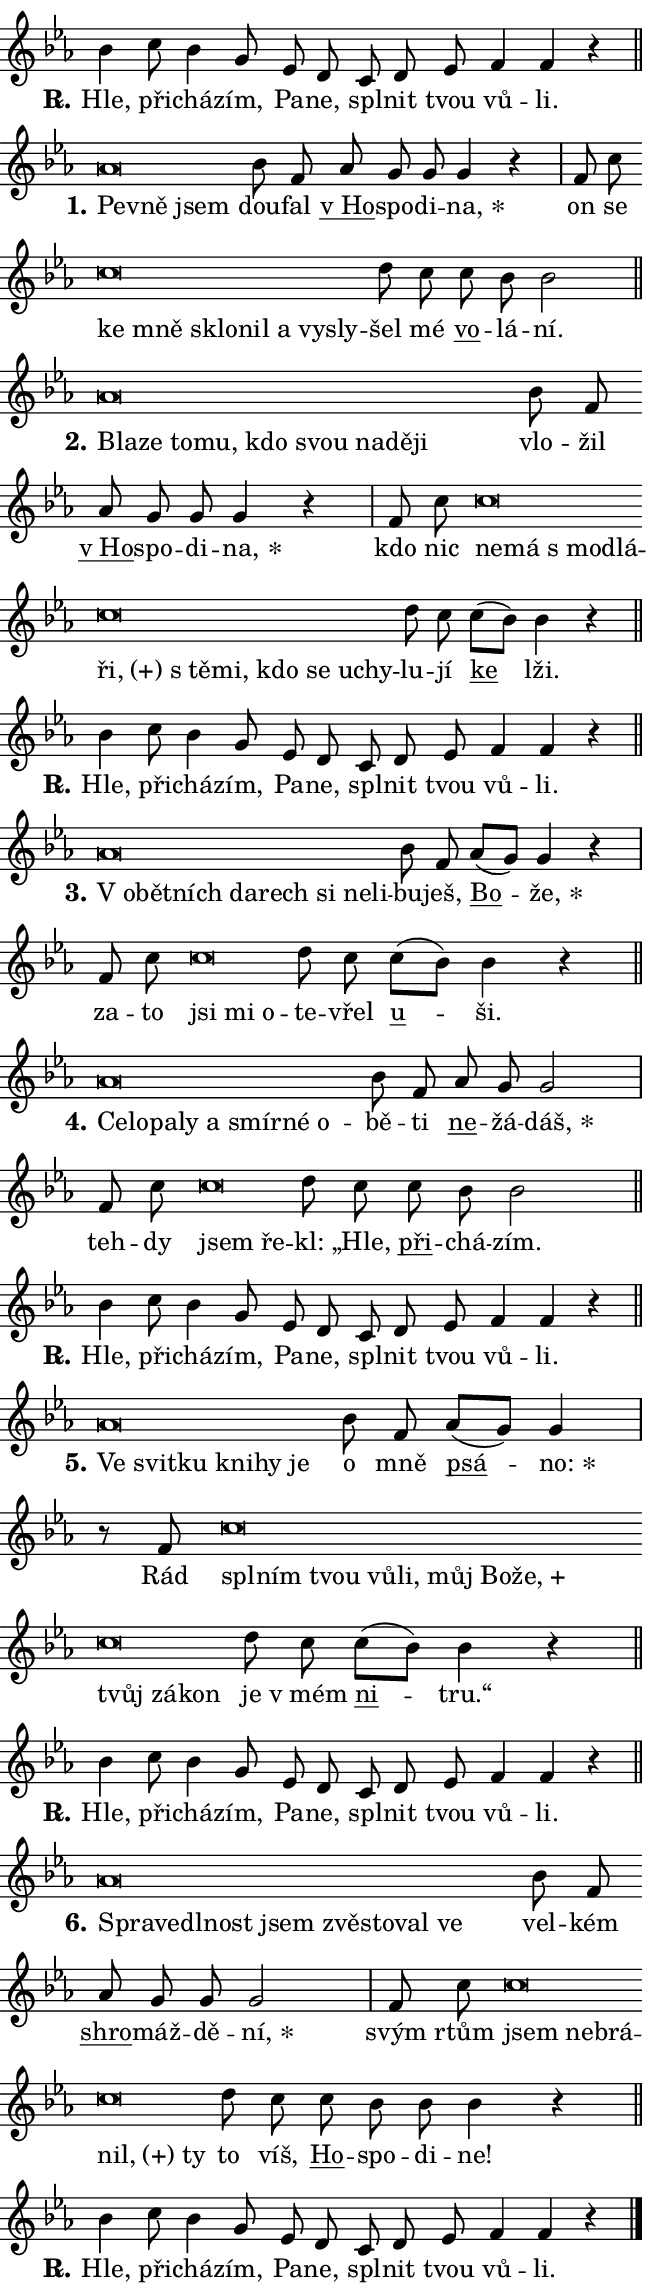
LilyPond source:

\version "2.24.0"
\header { tagline = "" }
\paper {
  indent = 0\cm
  top-margin = 0\cm
  right-margin = 0.13\cm % to fit lyric hyphens
  bottom-margin = 0\cm
  left-margin = 0\cm
  paper-width = 11\cm
  page-breaking = #ly:one-page-breaking
  system-system-spacing.basic-distance = #11
  score-system-spacing.basic-distance = #11
  ragged-last = ##f
}


%% Author: Thomas Morley
%% https://lists.gnu.org/archive/html/lilypond-user/2020-05/msg00002.html
#(define (line-position grob)
"Returns position of @var[grob} in current system:
   @code{'start}, if at first time-step
   @code{'end}, if at last time-step
   @code{'middle} otherwise
"
  (let* ((col (ly:item-get-column grob))
         (ln (ly:grob-object col 'left-neighbor))
         (rn (ly:grob-object col 'right-neighbor))
         (col-to-check-left (if (ly:grob? ln) ln col))
         (col-to-check-right (if (ly:grob? rn) rn col))
         (break-dir-left
           (and
             (ly:grob-property col-to-check-left 'non-musical #f)
             (ly:item-break-dir col-to-check-left)))
         (break-dir-right
           (and
             (ly:grob-property col-to-check-right 'non-musical #f)
             (ly:item-break-dir col-to-check-right))))
        (cond ((eqv? 1 break-dir-left) 'start)
              ((eqv? -1 break-dir-right) 'end)
              (else 'middle))))

#(define (tranparent-at-line-position vctor)
  (lambda (grob)
  "Relying on @code{line-position} select the relevant enry from @var{vctor}.
Used to determine transparency,"
    (case (line-position grob)
      ((end) (not (vector-ref vctor 0)))
      ((middle) (not (vector-ref vctor 1)))
      ((start) (not (vector-ref vctor 2))))))

noteHeadBreakVisibility =
#(define-music-function (break-visibility)(vector?)
"Makes @code{NoteHead}s transparent relying on @var{break-visibility}"
#{
  \override NoteHead.transparent =
    #(tranparent-at-line-position break-visibility)
#})

#(define delete-ledgers-for-transparent-note-heads
  (lambda (grob)
    "Reads whether a @code{NoteHead} is transparent.
If so this @code{NoteHead} is removed from @code{'note-heads} from
@var{grob}, which is supposed to be @code{LedgerLineSpanner}.
As a result ledgers are not printed for this @code{NoteHead}"
    (let* ((nhds-array (ly:grob-object grob 'note-heads))
           (nhds-list
             (if (ly:grob-array? nhds-array)
                 (ly:grob-array->list nhds-array)
                 '()))
           ;; Relies on the transparent-property being done before
           ;; Staff.LedgerLineSpanner.after-line-breaking is executed.
           ;; This is fragile ...
           (to-keep
             (remove
               (lambda (nhd)
                 (ly:grob-property nhd 'transparent #f))
               nhds-list)))
      ;; TODO find a better method to iterate over grob-arrays, similiar
      ;; to filter/remove etc for lists
      ;; For now rebuilt from scratch
      (set! (ly:grob-object grob 'note-heads)  '())
      (for-each
        (lambda (nhd)
          (ly:pointer-group-interface::add-grob grob 'note-heads nhd))
        to-keep))))

squashNotes = {
  \override NoteHead.X-extent = #'(-0.2 . 0.2)
  \override NoteHead.Y-extent = #'(-0.75 . 0)
  \override NoteHead.stencil =
    #(lambda (grob)
       (let ((pos (ly:grob-property grob 'staff-position)))
         (begin
           (if (< pos -7) (display "ERROR: Lower brevis then expected\n") (display ""))
           (if (<= pos -6) ly:text-interface::print ly:note-head::print))))
}
unSquashNotes = {
  \revert NoteHead.X-extent
  \revert NoteHead.Y-extent
  \revert NoteHead.stencil
}

hideNotes = \noteHeadBreakVisibility #begin-of-line-visible
unHideNotes = \noteHeadBreakVisibility #all-visible

% work-around for resetting accidentals
% https://lilypond.org/doc/v2.23/Documentation/notation/displaying-rhythms#unmetered-music
cadenzaMeasure = {
  \cadenzaOff
  \partial 1024 s1024
  \cadenzaOn
}

#(define-markup-command (accent layout props text) (markup?)
  "Underline accented syllable"
  (interpret-markup layout props
    #{\markup \override #'(offset . 4.3) \underline { #text }#}))

responsum = \markup \concat {
  "R" \hspace #-1.05 \path #0.1 #'((moveto 0 0.07) (lineto 0.9 0.8)) \hspace #0.05 "."
}

spaceSize = #0.6828661417322834 % exact space size for TeX Gyre Schola

\layout {
  \context {
    \Staff
    \remove "Time_signature_engraver"
    \override LedgerLineSpanner.after-line-breaking = #delete-ledgers-for-transparent-note-heads
  }
  \context {
    \Lyrics {
      \override LyricSpace.minimum-distance = \spaceSize
      \override LyricText.font-name = #"TeX Gyre Schola"
      \override LyricText.font-size = 1
      \override StanzaNumber.font-name = #"TeX Gyre Schola Bold"
      \override StanzaNumber.font-size = 1
    }
  }
  \context {
    \Score 
    \override NoteHead.text =
      #(lambda (grob) 
        (let ((pos (ly:grob-property grob 'staff-position)))
          #{\markup {
            \combine
              \halign #-0.55 \raise #(if (= pos -6) 0 0.5) \override #'(thickness . 2) \draw-line #'(3.2 . 0)
              \musicglyph "noteheads.sM1"
          }#}))
  }
}

% magnetic-lyrics.ily
%
%   written by
%     Jean Abou Samra <jean@abou-samra.fr>
%     Werner Lemberg <wl@gnu.org>
%
%   adapted by
%     Jiri Hon <jiri.hon@gmail.com>
%
% Version 2022-Apr-15

% https://www.mail-archive.com/lilypond-user@gnu.org/msg149350.html

#(define (Left_hyphen_pointer_engraver context)
   "Collect syllable-hyphen-syllable occurrences in lyrics and store
them in properties.  This engraver only looks to the left.  For
example, if the lyrics input is @code{foo -- bar}, it does the
following.

@itemize @bullet
@item
Set the @code{text} property of the @code{LyricHyphen} grob between
@q{foo} and @q{bar} to @code{foo}.

@item
Set the @code{left-hyphen} property of the @code{LyricText} grob with
text @q{foo} to the @code{LyricHyphen} grob between @q{foo} and
@q{bar}.
@end itemize

Use this auxiliary engraver in combination with the
@code{lyric-@/text::@/apply-@/magnetic-@/offset!} hook."
   (let ((hyphen #f)
         (text #f))
     (make-engraver
      (acknowledgers
       ((lyric-syllable-interface engraver grob source-engraver)
        (set! text grob)))
      (end-acknowledgers
       ((lyric-hyphen-interface engraver grob source-engraver)
        ;(when (not (grob::has-interface grob 'lyric-space-interface))
          (set! hyphen grob)));)
      ((stop-translation-timestep engraver)
       (when (and text hyphen)
         (ly:grob-set-object! text 'left-hyphen hyphen))
       (set! text #f)
       (set! hyphen #f)))))

#(define (lyric-text::apply-magnetic-offset! grob)
   "If the space between two syllables is less than the value in
property @code{LyricText@/.details@/.squash-threshold}, move the right
syllable to the left so that it gets concatenated with the left
syllable.

Use this function as a hook for
@code{LyricText@/.after-@/line-@/breaking} if the
@code{Left_@/hyphen_@/pointer_@/engraver} is active."
   (let ((hyphen (ly:grob-object grob 'left-hyphen #f)))
     (when hyphen
       (let ((left-text (ly:spanner-bound hyphen LEFT)))
         (when (grob::has-interface left-text 'lyric-syllable-interface)
           (let* ((common (ly:grob-common-refpoint grob left-text X))
                  (this-x-ext (ly:grob-extent grob common X))
                  (left-x-ext
                   (begin
                     ;; Trigger magnetism for left-text.
                     (ly:grob-property left-text 'after-line-breaking)
                     (ly:grob-extent left-text common X)))
                  ;; `delta` is the gap width between two syllables.
                  (delta (- (interval-start this-x-ext)
                            (interval-end left-x-ext)))
                  (details (ly:grob-property grob 'details))
                  (threshold (assoc-get 'squash-threshold details 0.2)))
             (when (< delta threshold)
               (let* (;; We have to manipulate the input text so that
                      ;; ligatures crossing syllable boundaries are not
                      ;; disabled.  For languages based on the Latin
                      ;; script this is essentially a beautification.
                      ;; However, for non-Western scripts it can be a
                      ;; necessity.
                      (lt (ly:grob-property left-text 'text))
                      (rt (ly:grob-property grob 'text))
                      (is-space (grob::has-interface hyphen 'lyric-space-interface))
                      (space (if is-space " " ""))
                      (extra-delta (if is-space spaceSize 0))
                      ;; Append new syllable.
                      (ltrt-space (if (and (string? lt) (string? rt))
                                (string-append lt space rt)
                                (make-concat-markup (list lt space rt))))
                      ;; Right-align `ltrt` to the right side.
                      (ltrt-space-markup (grob-interpret-markup
                               grob
                               (make-translate-markup
                                (cons (interval-length this-x-ext) 0)
                                (make-right-align-markup ltrt-space)))))
                 (begin
                   ;; Don't print `left-text`.
                   (ly:grob-set-property! left-text 'stencil #f)
                   ;; Set text and stencil (which holds all collected
                   ;; syllables so far) and shift it to the left.
                   (ly:grob-set-property! grob 'text ltrt-space)
                   (ly:grob-set-property! grob 'stencil ltrt-space-markup)
                   (ly:grob-translate-axis! grob (- (- delta extra-delta)) X))))))))))


#(define (lyric-hyphen::displace-bounds-first grob)
   ;; Make very sure this callback isn't triggered too early.
   (let ((left (ly:spanner-bound grob LEFT))
         (right (ly:spanner-bound grob RIGHT)))
     (ly:grob-property left 'after-line-breaking)
     (ly:grob-property right 'after-line-breaking)
     (ly:lyric-hyphen::print grob)))

squashThreshold = #0.4

\layout {
  \context {
    \Lyrics
    \consists #Left_hyphen_pointer_engraver
    \override LyricText.after-line-breaking =
      #lyric-text::apply-magnetic-offset!
    \override LyricHyphen.stencil = #lyric-hyphen::displace-bounds-first
    \override LyricText.details.squash-threshold = \squashThreshold
    \override LyricHyphen.minimum-distance = 0
    \override LyricHyphen.minimum-length = \squashThreshold
  }
}

squashText = \override LyricText.details.squash-threshold = 9999
unSquashText = \override LyricText.details.squash-threshold = \squashThreshold

leftText = \override LyricText.self-alignment-X = #LEFT
unLeftText = \revert LyricText.self-alignment-X

starOffset = #(lambda (grob) 
                (let ((x_offset (ly:self-alignment-interface::aligned-on-x-parent grob)))
                  (if (= x_offset 0) 0 (+ x_offset 1.2))))

star = #(define-music-function (syllable)(string?)
"Append star separator at the end of a syllable"
#{
  \once \override LyricText.X-offset = #starOffset
  \lyricmode { \markup {
    #syllable
    \override #'((font-name . "TeX Gyre Schola Bold")) \hspace #0.2 \lower #0.65 \larger "*"
  } }
#})

starAccent = #(define-music-function (syllable)(string?)
"Append star separator at the end of a syllable and make accent"
#{
  \once \override LyricText.X-offset = #starOffset
  \lyricmode { \markup {
    \accent #syllable
    \override #'((font-name . "TeX Gyre Schola Bold")) \hspace #0.2 \lower #0.65 \larger "*"
  } }
#})

breath = #(define-music-function (syllable)(string?)
"Append breathing indicator at the end of a syllable"
#{
  \lyricmode { \markup { #syllable "+" } }
#})

optionalBreath = #(define-music-function (syllable)(string?)
"Append optional breathing indicator at the end of a syllable"
#{
  \lyricmode { \markup { #syllable "(+)" } }
#})


\score {
    <<
        \new Voice = "melody" { \cadenzaOn \key es \major \relative { bes'4 c8 bes4 g8 \bar "" es d \bar "" c d es \bar "" f4 f r \cadenzaMeasure \bar "||" \break } }
        \new Lyrics \lyricsto "melody" { \lyricmode { \set stanza = \responsum
Hle, při -- chá -- zím, Pa -- ne, spl -- nit tvou vů -- li. } }
    >>
    \layout {}
}

\score {
    <<
        \new Voice = "melody" { \cadenzaOn \key es \major \relative { \squashNotes as'\breve*1/16 \hideNotes \breve*1/16 \breve*1/16 \bar "" \unHideNotes \unSquashNotes bes8 f \bar "" as g g g4 r \cadenzaMeasure \bar "|" f8 c' \bar "" \squashNotes c\breve*1/16 \hideNotes \breve*1/16 \bar "" \breve*1/16 \bar "" \breve*1/16 \bar "" \breve*1/16 \bar "" \breve*1/16 \breve*1/16 \bar "" \unHideNotes \unSquashNotes d8 c \bar "" c bes bes2 \cadenzaMeasure \bar "||" \break } }
        \new Lyrics \lyricsto "melody" { \lyricmode { \set stanza = "1."
\leftText Pev -- \squashText ně jsem \unLeftText \unSquashText dou -- fal \markup \accent "v Ho" -- spo -- di -- \star na, on se \leftText ke \squashText mně sklo -- nil a vy -- sly -- \unLeftText \unSquashText šel mé \markup \accent vo -- lá -- ní. } }
    >>
    \layout {}
}

\score {
    <<
        \new Voice = "melody" { \cadenzaOn \key es \major \relative { \squashNotes as'\breve*1/16 \hideNotes \breve*1/16 \bar "" \breve*1/16 \bar "" \breve*1/16 \bar "" \breve*1/16 \bar "" \breve*1/16 \bar "" \breve*1/16 \bar "" \breve*1/16 \breve*1/16 \bar "" \unHideNotes \unSquashNotes bes8 f \bar "" as g g g4 r \cadenzaMeasure \bar "|" f8 c' \bar "" \squashNotes c\breve*1/16 \hideNotes \breve*1/16 \bar "" \breve*1/16 \bar "" \breve*1/16 \bar "" \breve*1/16 \bar "" \breve*1/16 \bar "" \breve*1/16 \bar "" \breve*1/16 \bar "" \breve*1/16 \bar "" \breve*1/16 \breve*1/16 \bar "" \unHideNotes \unSquashNotes d8 c \bar "" c[( bes)] bes4 r \cadenzaMeasure \bar "||" \break } }
        \new Lyrics \lyricsto "melody" { \lyricmode { \set stanza = "2."
\leftText Bla -- \squashText ze to -- mu, kdo svou na -- dě -- ji \unLeftText \unSquashText vlo -- žil \markup \accent "v Ho" -- spo -- di -- \star na, kdo nic \leftText ne -- \squashText má "s mo" -- dlá -- \optionalBreath ři, "s tě" -- mi, kdo se u -- chy -- \unLeftText \unSquashText lu -- jí \markup \accent ke lži. } }
    >>
    \layout {}
}

\score {
    <<
        \new Voice = "melody" { \cadenzaOn \key es \major \relative { bes'4 c8 bes4 g8 \bar "" es d \bar "" c d es \bar "" f4 f r \cadenzaMeasure \bar "||" \break } }
        \new Lyrics \lyricsto "melody" { \lyricmode { \set stanza = \responsum
Hle, při -- chá -- zím, Pa -- ne, spl -- nit tvou vů -- li. } }
    >>
    \layout {}
}

\score {
    <<
        \new Voice = "melody" { \cadenzaOn \key es \major \relative { \squashNotes as'\breve*1/16 \hideNotes \breve*1/16 \bar "" \breve*1/16 \bar "" \breve*1/16 \bar "" \breve*1/16 \bar "" \breve*1/16 \bar "" \breve*1/16 \breve*1/16 \bar "" \unHideNotes \unSquashNotes bes8 f \bar "" as[( g)] g4 r \cadenzaMeasure \bar "|" f8 c' \bar "" \squashNotes c\breve*1/16 \hideNotes \breve*1/16 \breve*1/16 \bar "" \unHideNotes \unSquashNotes d8 c \bar "" c[( bes)] bes4 r \cadenzaMeasure \bar "||" \break } }
        \new Lyrics \lyricsto "melody" { \lyricmode { \set stanza = "3."
\leftText "V o" -- \squashText bět -- ních da -- rech si ne -- li -- \unLeftText \unSquashText bu -- ješ, \markup \accent Bo -- \star že, za -- to \leftText jsi \squashText mi o -- \unLeftText \unSquashText te -- vřel \markup \accent u -- ši. } }
    >>
    \layout {}
}

\score {
    <<
        \new Voice = "melody" { \cadenzaOn \key es \major \relative { \squashNotes as'\breve*1/16 \hideNotes \breve*1/16 \bar "" \breve*1/16 \bar "" \breve*1/16 \bar "" \breve*1/16 \bar "" \breve*1/16 \bar "" \breve*1/16 \breve*1/16 \bar "" \unHideNotes \unSquashNotes bes8 f \bar "" as g g2 \cadenzaMeasure \bar "|" f8 c' \bar "" \squashNotes c\breve*1/16 \hideNotes \breve*1/16 \bar "" \unHideNotes \unSquashNotes d8 c \bar "" c bes bes2 \cadenzaMeasure \bar "||" \break } }
        \new Lyrics \lyricsto "melody" { \lyricmode { \set stanza = "4."
\leftText Ce -- \squashText lo -- pa -- ly a smír -- né o -- \unLeftText \unSquashText bě -- ti \markup \accent ne -- žá -- \star dáš, teh -- dy \leftText jsem \squashText ře -- \unLeftText \unSquashText kl: „Hle, \markup \accent při -- chá -- zím. } }
    >>
    \layout {}
}

\score {
    <<
        \new Voice = "melody" { \cadenzaOn \key es \major \relative { bes'4 c8 bes4 g8 \bar "" es d \bar "" c d es \bar "" f4 f r \cadenzaMeasure \bar "||" \break } }
        \new Lyrics \lyricsto "melody" { \lyricmode { \set stanza = \responsum
Hle, při -- chá -- zím, Pa -- ne, spl -- nit tvou vů -- li. } }
    >>
    \layout {}
}

\score {
    <<
        \new Voice = "melody" { \cadenzaOn \key es \major \relative { \squashNotes as'\breve*1/16 \hideNotes \breve*1/16 \bar "" \breve*1/16 \bar "" \breve*1/16 \bar "" \breve*1/16 \breve*1/16 \bar "" \unHideNotes \unSquashNotes bes8 f \bar "" as[( g)] g4 \cadenzaMeasure \bar "|" r8 f8 \squashNotes c'\breve*1/16 \hideNotes \breve*1/16 \bar "" \breve*1/16 \bar "" \breve*1/16 \bar "" \breve*1/16 \bar "" \breve*1/16 \bar "" \breve*1/16 \bar "" \breve*1/16 \bar "" \breve*1/16 \bar "" \breve*1/16 \breve*1/16 \bar "" \unHideNotes \unSquashNotes d8 c \bar "" c[( bes)] bes4 r \cadenzaMeasure \bar "||" \break } }
        \new Lyrics \lyricsto "melody" { \lyricmode { \set stanza = "5."
\leftText Ve \squashText svit -- ku kni -- hy je \unLeftText \unSquashText o mně \markup \accent psá -- \star no: Rád \leftText spl -- \squashText ním tvou vů -- li, můj Bo -- \breath "že," tvůj zá -- kon \unLeftText \unSquashText je "v mém" \markup \accent ni -- tru.“ } }
    >>
    \layout {}
}

\score {
    <<
        \new Voice = "melody" { \cadenzaOn \key es \major \relative { bes'4 c8 bes4 g8 \bar "" es d \bar "" c d es \bar "" f4 f r \cadenzaMeasure \bar "||" \break } }
        \new Lyrics \lyricsto "melody" { \lyricmode { \set stanza = \responsum
Hle, při -- chá -- zím, Pa -- ne, spl -- nit tvou vů -- li. } }
    >>
    \layout {}
}

\score {
    <<
        \new Voice = "melody" { \cadenzaOn \key es \major \relative { \squashNotes as'\breve*1/16 \hideNotes \breve*1/16 \bar "" \breve*1/16 \bar "" \breve*1/16 \bar "" \breve*1/16 \bar "" \breve*1/16 \bar "" \breve*1/16 \bar "" \breve*1/16 \breve*1/16 \bar "" \unHideNotes \unSquashNotes bes8 f \bar "" as g g g2 \cadenzaMeasure \bar "|" f8 c' \bar "" \squashNotes c\breve*1/16 \hideNotes \breve*1/16 \bar "" \breve*1/16 \bar "" \breve*1/16 \breve*1/16 \bar "" \unHideNotes \unSquashNotes d8 c \bar "" c bes bes bes4 r \cadenzaMeasure \bar "||" \break } }
        \new Lyrics \lyricsto "melody" { \lyricmode { \set stanza = "6."
\leftText Spra -- \squashText ve -- dl -- nost jsem zvě -- sto -- val ve \unLeftText \unSquashText vel -- kém \markup \accent shro -- máž -- dě -- \star ní, svým rtům \leftText jsem \squashText ne -- brá -- \optionalBreath nil, ty \unLeftText \unSquashText to víš, \markup \accent Ho -- spo -- di -- ne! } }
    >>
    \layout {}
}

\score {
    <<
        \new Voice = "melody" { \cadenzaOn \key es \major \relative { bes'4 c8 bes4 g8 \bar "" es d \bar "" c d es \bar "" f4 f r \cadenzaMeasure \bar "||" \break } \bar "|." }
        \new Lyrics \lyricsto "melody" { \lyricmode { \set stanza = \responsum
Hle, při -- chá -- zím, Pa -- ne, spl -- nit tvou vů -- li. } }
    >>
    \layout {}
}
